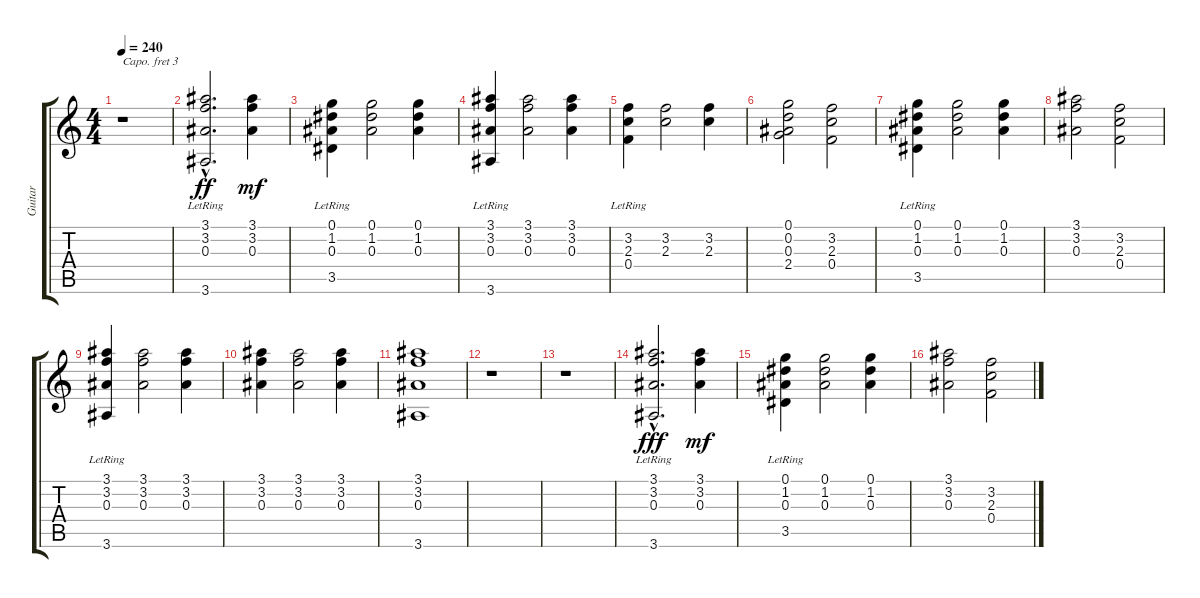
\track ("Guitar" "Guitar") {instrument acousticguitarnylon}
\staff {score tabs}
\capo 3
\tuning (E4 B3 G3 D3 A2 E2) {hide}
\ts (4 4)
\tempo 240
\clef g2
\ks c
r.1{dy ff instrument acousticguitarnylon} |
(3.1{hac lr} 3.2{hac lr} 0.3{hac lr} 3.6{hac lr}).2{d} (3.1 3.2 0.3).4{dy mf} |
(0.1{lr} 1.2{lr} 0.3{lr} 3.5{lr}).4 (0.1 1.2 0.3).2 (0.1 1.2 0.3).4 |
(3.1{lr} 3.2{lr} 0.3{lr} 3.6{lr}).4 (3.1 3.2 0.3).2 (3.1 3.2 0.3).4 |
(3.2{lr} 2.3{lr} 0.4{lr}).4 (3.2 2.3).2 (3.2 2.3).4 |
(0.1 0.2 0.3 2.4).2 (3.2 2.3 0.4).2 |
(0.1{lr} 1.2{lr} 0.3{lr} 3.5{lr}).4 (0.1 1.2 0.3).2 (0.1 1.2 0.3).4 |
(3.1 3.2 0.3).2 (3.2 2.3 0.4).2 |
(3.1{lr} 3.2{lr} 0.3{lr} 3.6{lr}).4 (3.1 3.2 0.3).2 (3.1 3.2 0.3).4 |
(3.1 3.2 0.3).4 (3.1 3.2 0.3).2 (3.1 3.2 0.3).4 |
(3.1 3.2 0.3 3.6).1 |
r.1 |
r.1 |
(3.1{hac lr} 3.2{hac lr} 0.3{hac lr} 3.6{hac lr}).2{d dy fff} (3.1 3.2 0.3).4{dy mf} |
(0.1{lr} 1.2{lr} 0.3{lr} 3.5{lr}).4 (0.1 1.2 0.3).2 (0.1 1.2 0.3).4 |
(3.1 3.2 0.3).2 (3.2 2.3 0.4).2
